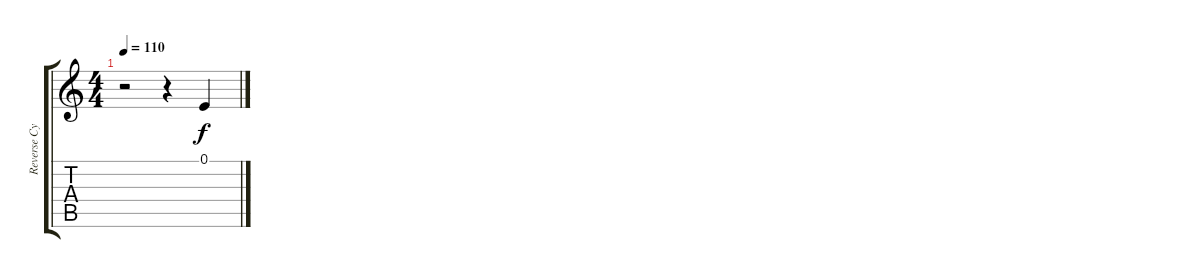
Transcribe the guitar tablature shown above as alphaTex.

\track ("Reverse Cymbal" "Reverse Cy") {instrument reversecymbal}
\staff {score tabs}
\tuning (E4 B3 G3 D3 A2 E2) {hide}
\ts (4 4)
\tempo 110
\clef g2
\ks c
r.2{dy f instrument reversecymbal} r.4 0.1.4
